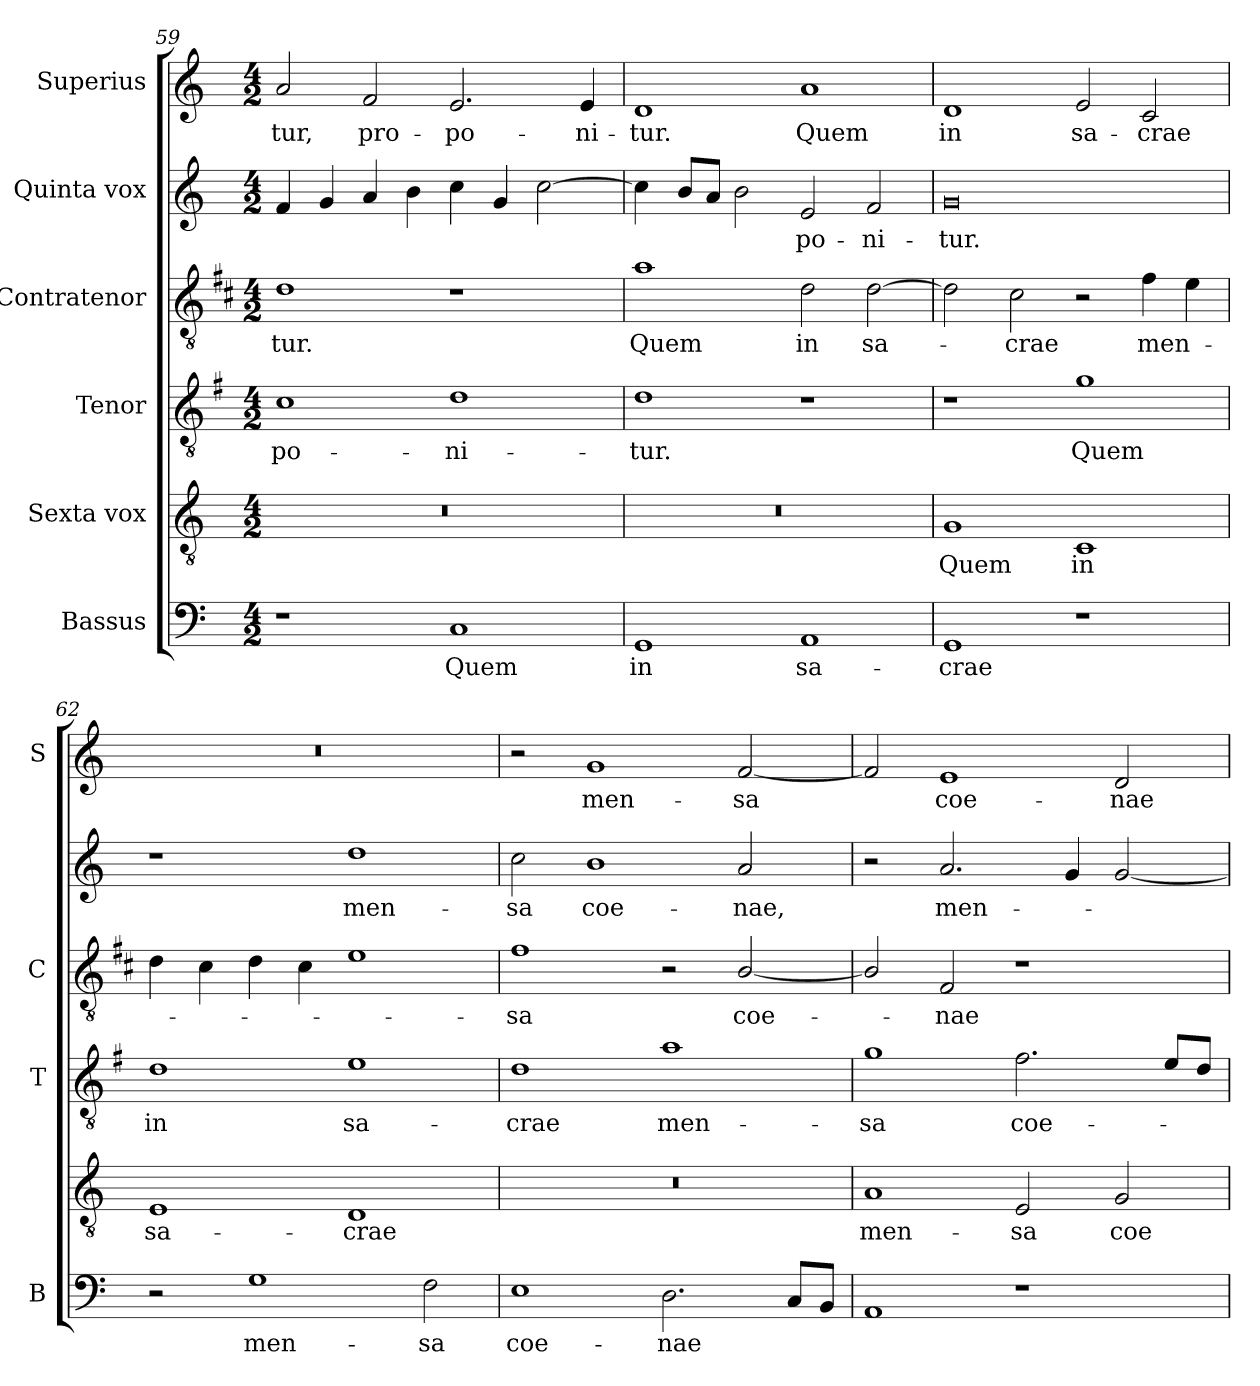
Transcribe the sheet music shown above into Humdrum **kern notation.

**kern	**text	**kern	**text	**kern	**text	**kern	**text	**kern	**text	**kern	**text
*part6	*part6	*part5	*part5	*part4	*part4	*part3	*part3	*part2	*part2	*part1	*part1
*staff6	*staff6	*staff5	*staff5	*staff4	*staff4	*staff3	*staff3	*staff2	*staff2	*staff1	*staff1
*I"Bassus	*	*I"Sexta vox	*	*I"Tenor	*	*I"Contratenor	*	*I"Quinta vox	*	*I"Superius	*
*I'B	*	*	*	*I'T	*	*I'C	*	*	*	*I'S	*
*clefF4	*	*clefGv2	*	*clefGv2	*	*clefGv2	*	*clefG2	*	*clefG2	*
*	*	*	*	*ITrd4c7	*	*ITrd1c2	*	*	*	*	*
*k[]	*	*k[]	*	*k[]	*	*k[]	*	*k[]	*	*k[]	*
*C:	*	*C:	*	*C:	*	*C:	*	*C:	*	*C:	*
*M4/2	*	*M4/2	*	*M4/2	*	*M4/2	*	*M4/2	*	*M4/2	*
=59	=59	=59	=59	=59	=59	=59	=59	=59	=59	=59	=59
!	!	!	!	!	!LO:LY:b	!	!LO:LY:b	!	!	!	!LO:LY:b
1r	.	0r	.	1F	-po-	1c	-tur.	4f/	.	2a/	-tur,
.	.	.	.	.	.	.	.	4g/	.	.	.
!	!	!	!	!	!	!	!	!	!	!	!LO:LY:b
.	.	.	.	.	.	.	.	4a/	.	2f/	pro-
.	.	.	.	.	.	.	.	4b\	.	.	.
!	!LO:LY:b	!	!	!	!LO:LY:b	!	!	!	!	!	!LO:LY:b
1C	Quem	.	.	1G	-ni-	1r	.	4cc\	.	2.e/	-po-
.	.	.	.	.	.	.	.	4g/	.	.	.
.	.	.	.	.	.	.	.	[2cc\	.	.	.
!	!	!	!	!	!	!	!	!	!	!	!LO:LY:b
.	.	.	.	.	.	.	.	.	.	4e/	-ni-
!!LO:LB:g=z
=60	=60	=60	=60	=60	=60	=60	=60	=60	=60	=60	=60
!	!LO:LY:b	!	!	!	!LO:LY:b	!	!LO:LY:b	!	!	!	!LO:LY:b
1GG	in	0r	.	1G	-tur.	1g	Quem	4cc\]	.	1d	-tur.
.	.	.	.	.	.	.	.	8b/L	.	.	.
.	.	.	.	.	.	.	.	8a/J	.	.	.
.	.	.	.	.	.	.	.	2b\	.	.	.
!	!LO:LY:b	!	!	!	!	!	!LO:LY:b	!	!LO:LY:b	!	!LO:LY:b
1AA	sa-	.	.	1r	.	2c\	in	2e/	-po-	1a	Quem
!	!	!	!	!	!	!	!LO:LY:b	!	!LO:LY:b	!	!
.	.	.	.	.	.	[2c\	sa-	2f/	-ni-	.	.
=61	=61	=61	=61	=61	=61	=61	=61	=61	=61	=61	=61
!	!LO:LY:b	!	!LO:LY:b	!	!	!	!	!	!LO:LY:b	!	!LO:LY:b
1GG	-crae	1G	Quem	1r	.	2c\]	.	0g	-tur.	1d	in
!	!	!	!	!	!	!	!LO:LY:b	!	!	!	!
.	.	.	.	.	.	2B\	-crae	.	.	.	.
!	!	!	!LO:LY:b	!	!LO:LY:b	!	!	!	!	!	!LO:LY:b
1r	.	1C	in	1c	Quem	2r	.	.	.	2e/	sa-
!	!	!	!	!	!	!	!LO:LY:b	!	!	!	!LO:LY:b
.	.	.	.	.	.	4e\	men-	.	.	2c/	-crae
.	.	.	.	.	.	4d\	.	.	.	.	.
=62	=62	=62	=62	=62	=62	=62	=62	=62	=62	=62	=62
!	!	!	!LO:LY:b	!	!LO:LY:b	!	!	!	!	!	!
2r	.	1E	sa-	1G	in	4c\	.	1r	.	0r	.
.	.	.	.	.	.	4B\	.	.	.	.	.
!	!LO:LY:b	!	!	!	!	!	!	!	!	!	!
1G	men-	.	.	.	.	4c\	.	.	.	.	.
.	.	.	.	.	.	4B\	.	.	.	.	.
!	!	!	!LO:LY:b	!	!LO:LY:b	!	!	!	!LO:LY:b	!	!
.	.	1D	-crae	1A	sa-	1d	.	1dd	men-	.	.
!	!LO:LY:b	!	!	!	!	!	!	!	!	!	!
2F\	-sa	.	.	.	.	.	.	.	.	.	.
=63	=63	=63	=63	=63	=63	=63	=63	=63	=63	=63	=63
!	!LO:LY:b	!	!	!	!LO:LY:b	!	!LO:LY:b	!	!LO:LY:b	!	!
1E	coe-	0r	.	1G	-crae	1e	-sa	2cc\	-sa	2r	.
!	!	!	!	!	!	!	!	!	!LO:LY:b	!	!LO:LY:b
.	.	.	.	.	.	.	.	1b	coe-	1g	men-
!	!LO:LY:b	!	!	!	!LO:LY:b	!	!	!	!	!	!
2.D\	-nae	.	.	1d	men-	2r	.	.	.	.	.
!	!	!	!	!	!	!	!LO:LY:b	!	!LO:LY:b	!	!LO:LY:b
.	.	.	.	.	.	[2A/	coe-	2a/	-nae,	[2f/	-sa
8C/L	.	.	.	.	.	.	.	.	.	.	.
8BB/J	.	.	.	.	.	.	.	.	.	.	.
=64	=64	=64	=64	=64	=64	=64	=64	=64	=64	=64	=64
!	!	!	!LO:LY:b	!	!LO:LY:b	!	!	!	!	!	!
1AA	.	1A	men-	1c	-sa	2A/]	.	2r	.	2f/]	.
!	!	!	!	!	!	!	!LO:LY:b	!	!LO:LY:b	!	!LO:LY:b
.	.	.	.	.	.	2E/	-nae	2.a/	men-	1e	coe-
!	!	!	!LO:LY:b	!	!LO:LY:b	!	!	!	!	!	!
1r	.	2E/	-sa	2.B\	coe-	1r	.	.	.	.	.
.	.	.	.	.	.	.	.	4g/	.	.	.
!	!	!	!LO:LY:b	!	!	!	!	!	!	!	!LO:LY:b
.	.	2G/	coe-	.	.	.	.	[2g/	.	2d/	-nae
.	.	.	.	8A/L	.	.	.	.	.	.	.
.	.	.	.	8G/J	.	.	.	.	.	.	.
=	=	=	=	=	=	=	=	=	=	=	=
*-	*-	*-	*-	*-	*-	*-	*-	*-	*-	*-	*-
